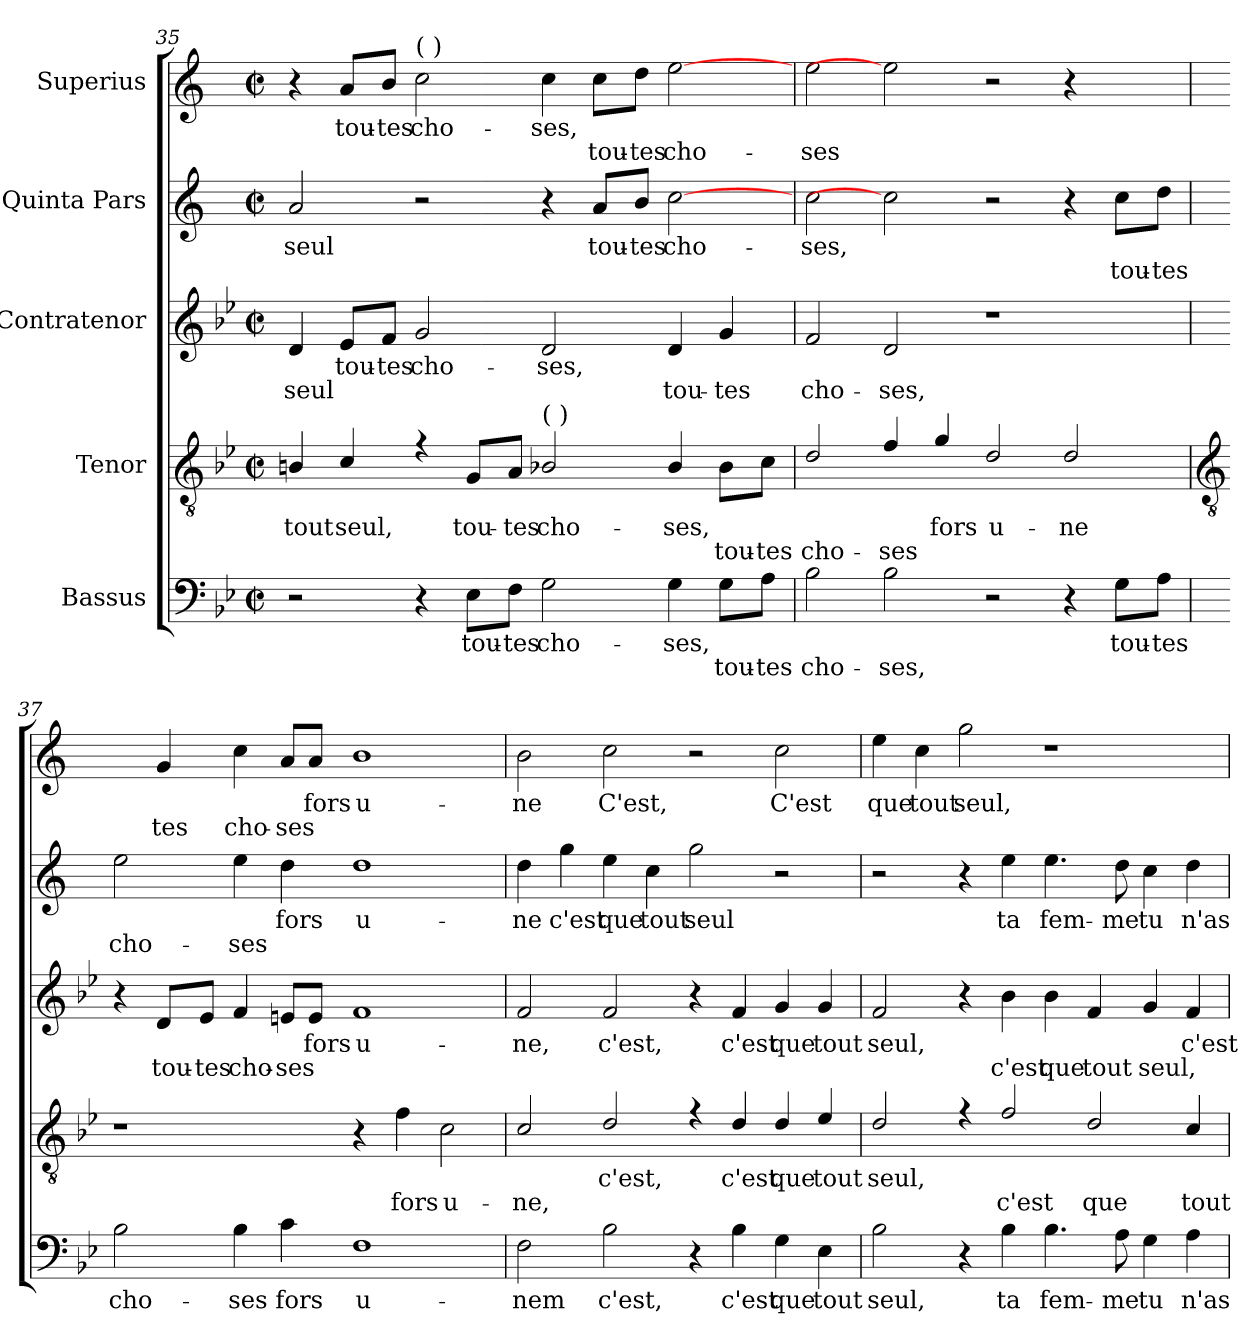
**kern	**text	**text	**kern	**text	**text	**kern	**text	**text	**kern	**text	**text	**kern	**text	**text
*part5	*part5	*part5	*part4	*part4	*part4	*part3	*part3	*part3	*part2	*part2	*part2	*part1	*part1	*part1
*staff5	*staff5	*staff5	*staff4	*staff4	*staff4	*staff3	*staff3	*staff3	*staff2	*staff2	*staff2	*staff1	*staff1	*staff1
*I"Bassus	*	*	*I"Tenor	*	*	*I"Contratenor	*	*	*I"Quinta Pars	*	*	*I"Superius	*	*
*clefF4	*	*	*clefGv2	*	*	*clefG2	*	*	*clefG2	*	*	*clefG2	*	*
*	*	*	*	*	*	*	*	*	*ITrd1c2	*	*	*ITrd1c2	*	*
*k[b-e-]	*	*	*k[b-e-]	*	*	*k[b-e-]	*	*	*k[b-e-]	*	*	*k[b-e-]	*	*
*B-:	*	*	*B-:	*	*	*B-:	*	*	*B-:	*	*	*B-:	*	*
*M4/2	*	*	*M4/2	*	*	*M4/2	*	*	*M4/2	*	*	*M4/2	*	*
*met(c|)	*	*	*met(c|)	*	*	*met(c|)	*	*	*met(c|)	*	*	*met(c|)	*	*
=35	=35	=35	=35	=35	=35	=35	=35	=35	=35	=35	=35	=35	=35	=35
!	!	!	!	!LO:LY:b	!	!	!	!LO:LY:b	!	!LO:LY:b	!	!	!	!
*	*	*	*^	*	*	*	*	*	*	*	*	*	*	*
2r	.	.	4Bn	0ryy	tout	.	4d	.	seul	2g	seul	.	4r	.	.
!	!	!	!	!	!LO:LY:b	!	!	!LO:LY:b	!	!	!	!	!	!LO:LY:b	!
.	.	.	4c	.	seul,	.	8e-/L	tou-	.	.	.	.	8g/L	tou-	.
!	!	!	!	!	!	!	!	!LO:LY:b	!	!	!	!	!	!LO:LY:b	!
.	.	.	.	.	.	.	8f/J	-tes	.	.	.	.	8a/J	-tes	.
!	!	!	!	!	!	!	!	!	!	!	!	!	!LO:TX:a:t=(  )	!	!
!	!	!	!	!	!	!	!	!LO:LY:b	!	!	!	!	!	!LO:LY:b	!
4r	.	.	4r	.	.	.	2g	cho-	.	2r	.	.	2b-	cho-	.
!	!LO:LY:b	!	!	!	!LO:LY:b	!	!	!	!	!	!	!	!	!	!
8E-\L	tou-	.	8G/L	.	tou-	.	.	.	.	.	.	.	.	.	.
!	!LO:LY:b	!	!	!	!LO:LY:b	!	!	!	!	!	!	!	!	!	!
8F\J	-tes	.	8A/J	.	-tes	.	.	.	.	.	.	.	.	.	.
!	!	!	!LO:TX:a:t=(  )	!	!	!	!	!	!	!	!	!	!	!	!
!	!LO:LY:b	!	!	!	!LO:LY:b	!	!	!LO:LY:b	!	!	!	!	!	!LO:LY:b	!
2G	cho-	.	2B-	.	cho-	.	2d	-ses,	.	4r	.	.	4b-	-ses,	.
!	!	!	!	!	!	!	!	!	!	!	!LO:LY:b	!	!	!	!LO:LY:b
.	.	.	.	.	.	.	.	.	.	8g/L	tou-	.	8b-\L	.	tou-
!	!	!	!	!	!	!	!	!	!	!	!LO:LY:b	!	!	!	!LO:LY:b
.	.	.	.	.	.	.	.	.	.	8a/J	-tes	.	8cc\J	.	-tes
!	!LO:LY:b	!	!	!	!LO:LY:b	!	!	!	!LO:LY:b	!	!LO:LY:b	!	!	!	!LO:LY:b
4G	-ses,	.	4B-	.	-ses,	.	4d	.	tou-	[2b-	cho-	.	[2dd	.	cho-
!	!	!LO:LY:b	!	!	!	!LO:LY:b	!	!	!LO:LY:b	!	!	!	!	!	!
8G\L	.	tou-	8B-\L	.	.	tou-	4g	.	-tes	.	.	.	.	.	.
!	!	!LO:LY:b	!	!	!	!LO:LY:b	!	!	!	!	!	!	!	!	!
8A\J	.	-tes	8c\J	.	.	-tes	.	.	.	.	.	.	.	.	.
=36	=36	=36	=36	=36	=36	=36	=36	=36	=36	=36	=36	=36	=36	=36	=36
!	!	!LO:LY:b	!	!	!	!LO:LY:b	!	!	!LO:LY:b	!	!LO:LY:b	!	!	!	!LO:LY:b
2B-	.	cho-	2d	0ryy	.	cho-	2f	.	cho-	2b-	-ses,	.	2dd	.	-ses
!	!	!LO:LY:b	!	!	!	!LO:LY:b	!	!	!LO:LY:b	!	!	!	!	!	!
2B-	.	-ses,	4f	.	.	-ses	2d	.	-ses,	2b-]	.	.	2dd]	.	.
!	!	!	!	!	!LO:LY:b	!	!	!	!	!	!	!	!	!	!
.	.	.	4g	.	fors	.	.	.	.	.	.	.	.	.	.
!	!	!	!	!	!LO:LY:b	!	!	!	!	!	!	!	!	!	!
2r	.	.	2d	.	u-	.	1r	.	.	2r	.	.	2r	.	.
!	!	!	!	!	!LO:LY:b	!	!	!	!	!	!	!	!	!	!
4r	.	.	2d	.	-ne	.	.	.	.	4r	.	.	4r	.	.
!	!LO:LY:b	!	!	!	!	!	!	!	!	!	!	!LO:LY:b	!	!	!LO:LY:b
8G\L	tou-	.	.	.	.	.	.	.	.	8b-\L	.	tou-	[4gyy	.	tou-
!	!LO:LY:b	!	!	!	!	!	!	!	!	!	!	!LO:LY:b	!	!	!
8A\J	-tes	.	.	.	.	.	.	.	.	8cc\J	.	-tes	.	.	.
!!LO:LB:g=z
=37	=37	=37	=37	=37	=37	=37	=37	=37	=37	=37	=37	=37	=37	=37	=37
*	*	*	*clefGv2	*	*	*	*	*	*	*	*	*	*	*	*
!	!LO:LY:b	!	!	!	!	!	!	!	!	!	!	!LO:LY:b	!	!	!
2B-	cho-	.	1r	1ryy	.	.	4r	.	.	2dd	.	cho-	4gyy]	.	.
!	!	!	!	!	!	!	!	!	!LO:LY:b	!	!	!	!	!	!LO:LY:b
.	.	.	.	.	.	.	8d/L	.	tou-	.	.	.	4f	.	-tes
!	!	!	!	!	!	!	!	!	!LO:LY:b	!	!	!	!	!	!
.	.	.	.	.	.	.	8e-/J	.	-tes	.	.	.	.	.	.
!	!LO:LY:b	!	!	!	!	!	!	!	!LO:LY:b	!	!	!LO:LY:b	!	!	!LO:LY:b
4B-	-ses	.	.	.	.	.	4f	.	cho-	4dd	.	-ses	4b-	.	cho-
!	!LO:LY:b	!	!	!	!	!	!	!	!LO:LY:b	!	!LO:LY:b	!	!	!	!LO:LY:b
4c	fors	.	.	.	.	.	8en/L	.	-ses	4cc	fors	.	8g/L	.	-ses
!	!	!	!	!	!	!	!	!LO:LY:b	!	!	!	!	!	!LO:LY:b	!
.	.	.	.	.	.	.	8e/J	fors	.	.	.	.	8g/J	fors	.
!	!LO:LY:b	!	!	!	!	!	!	!LO:LY:b	!	!	!LO:LY:b	!	!	!LO:LY:b	!
1F	u-	.	4r	2ryy	.	.	1f	u-	.	1cc	u-	.	1a	u-	.
!	!	!	!	!	!	!LO:LY:b	!	!	!	!	!	!	!	!	!
.	.	.	4f	.	.	fors	.	.	.	.	.	.	.	.	.
!	!	!	!	!	!	!LO:LY:b	!	!	!	!	!	!	!	!	!
.	.	.	2c	2ryy	.	u-	.	.	.	.	.	.	.	.	.
=38	=38	=38	=38	=38	=38	=38	=38	=38	=38	=38	=38	=38	=38	=38	=38
!	!LO:LY:b	!	!	!	!	!LO:LY:b	!	!LO:LY:b	!	!	!LO:LY:b	!	!	!LO:LY:b	!
2F	-nem	.	2c	0ryy	.	-ne,	2f	-ne,	.	4cc	-ne	.	2a	-ne	.
!	!	!	!	!	!	!	!	!	!	!	!LO:LY:b	!	!	!	!
.	.	.	.	.	.	.	.	.	.	4ff	c'est	.	.	.	.
!	!LO:LY:b	!	!	!	!LO:LY:b	!	!	!LO:LY:b	!	!	!LO:LY:b	!	!	!LO:LY:b	!
2B-	c'est,	.	2d	.	c'est,	.	2f	c'est,	.	4dd	que	.	2b-	C'est,	.
!	!	!	!	!	!	!	!	!	!	!	!LO:LY:b	!	!	!	!
.	.	.	.	.	.	.	.	.	.	4b-	tout	.	.	.	.
!	!	!	!	!	!	!	!	!	!	!	!LO:LY:b	!	!	!	!
4r	.	.	4r	.	.	.	4r	.	.	2ff	seul	.	2r	.	.
!	!LO:LY:b	!	!	!	!LO:LY:b	!	!	!LO:LY:b	!	!	!	!	!	!	!
4B-	c'est	.	4d	.	c'est	.	4f	c'est	.	.	.	.	.	.	.
!	!LO:LY:b	!	!	!	!LO:LY:b	!	!	!LO:LY:b	!	!	!	!	!	!LO:LY:b	!
4G	que	.	4d	.	que	.	4g	que	.	2r	.	.	2b-	C'est	.
!	!LO:LY:b	!	!	!	!LO:LY:b	!	!	!LO:LY:b	!	!	!	!	!	!	!
4E-	tout	.	4e-	.	tout	.	4g	tout	.	.	.	.	.	.	.
=39	=39	=39	=39	=39	=39	=39	=39	=39	=39	=39	=39	=39	=39	=39	=39
!	!LO:LY:b	!	!	!	!LO:LY:b	!	!	!LO:LY:b	!	!	!	!	!	!LO:LY:b	!
2B-	seul,	.	2d	0ryy	seul,	.	2f	seul,	.	2r	.	.	4dd	que	.
!	!	!	!	!	!	!	!	!	!	!	!	!	!	!LO:LY:b	!
.	.	.	.	.	.	.	.	.	.	.	.	.	4b-	tout	.
!	!	!	!	!	!	!	!	!	!	!	!	!	!	!LO:LY:b	!
4r	.	.	4r	.	.	.	4r	.	.	4r	.	.	2ff	seul,	.
!	!LO:LY:b	!	!	!	!	!LO:LY:b	!	!	!LO:LY:b	!	!LO:LY:b	!	!	!	!
4B-	ta	.	2f	.	.	c'est	4b-	.	c'est	4dd	ta	.	.	.	.
!	!LO:LY:b	!	!	!	!	!	!	!	!LO:LY:b	!	!LO:LY:b	!	!	!	!
4.B-	fem-	.	.	.	.	.	4b-	.	que	4.dd	fem-	.	1r	.	.
!	!	!	!	!	!	!LO:LY:b	!	!	!LO:LY:b	!	!	!	!	!	!
.	.	.	2d	.	.	que	4f	.	tout	.	.	.	.	.	.
!	!LO:LY:b	!	!	!	!	!	!	!	!	!	!LO:LY:b	!	!	!	!
8A	-me	.	.	.	.	.	.	.	.	8cc	-me	.	.	.	.
!	!LO:LY:b	!	!	!	!	!	!	!	!LO:LY:b	!	!LO:LY:b	!	!	!	!
4G	tu	.	.	.	.	.	4g	.	seul,	4b-	tu	.	.	.	.
!	!LO:LY:b	!	!	!	!	!LO:LY:b	!	!LO:LY:b	!	!	!LO:LY:b	!	!	!	!
4A	n'as	.	4c	.	.	tout	4f	c'est	.	4cc	n'as	.	.	.	.
*	*	*	*v	*v	*	*	*	*	*	*	*	*	*	*	*
=	=	=	=	=	=	=	=	=	=	=	=	=	=	=
*-	*-	*-	*-	*-	*-	*-	*-	*-	*-	*-	*-	*-	*-	*-
